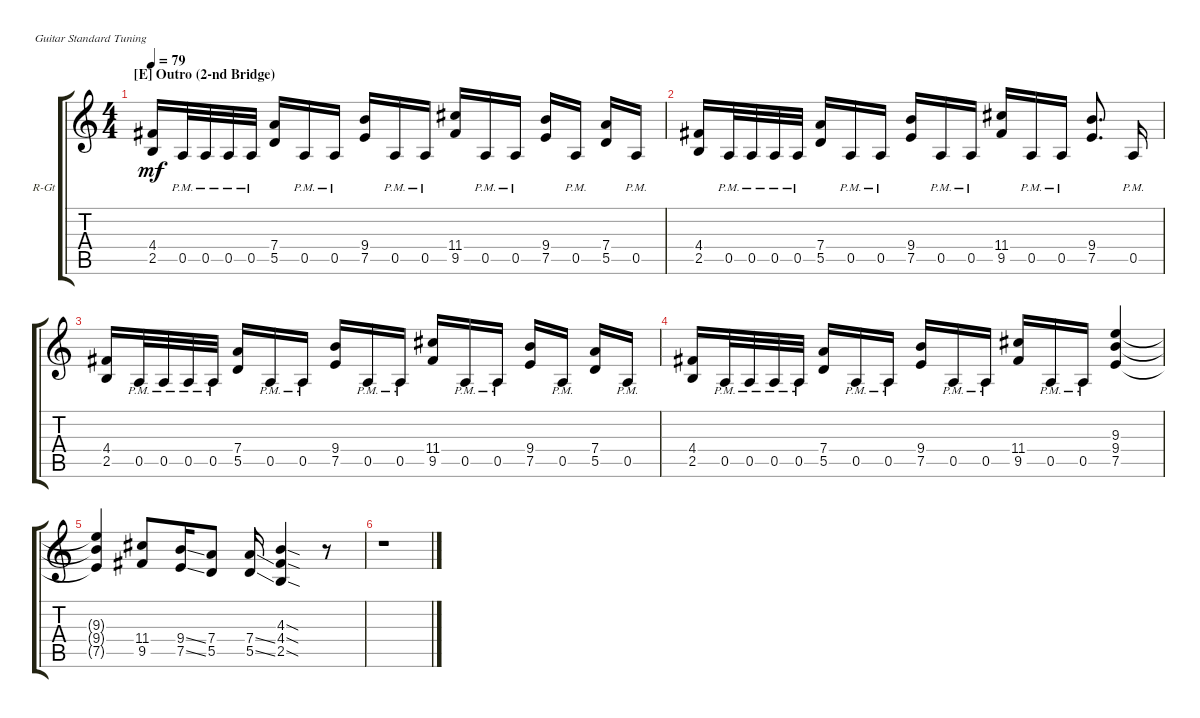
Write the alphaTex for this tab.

\bracketExtendMode groupsimilarinstruments
\firstSystemTrackNameOrientation horizontal
\otherSystemsTrackNameOrientation horizontal
\track ("Rhythm Guitar" "R-Gt") {instrument distortionguitar}
\staff {score tabs}
\tuning (E4 B3 G3 D3 A2 E2)
\ts (4 4)
\section ("E" "Outro (2-nd Bridge)")
\tempo 79
\clef g2
\ks c
(2.5 4.4).16{dy mf} 0.5{pm}.32 0.5{pm}.32 0.5{pm}.32 0.5{pm}.32{beam split} (5.5 7.4).16{beam merge} 0.5{pm}.16{beam merge} 0.5{pm}.16{beam split} (7.5 9.4).16 0.5{pm}.16{beam merge} 0.5{pm}.16{beam split} (9.5 11.4).16 0.5{pm}.16 0.5{pm}.16 (7.5 9.4).16 0.5{pm}.16{beam split} (5.5 7.4).16 0.5{pm}.16 |
(2.5 4.4).16 0.5{pm}.32 0.5{pm}.32 0.5{pm}.32 0.5{pm}.32{beam split} (5.5 7.4).16{beam merge} 0.5{pm}.16{beam merge} 0.5{pm}.16{beam split} (7.5 9.4).16 0.5{pm}.16{beam merge} 0.5{pm}.16{beam split} (9.5 11.4).16 0.5{pm}.16 0.5{pm}.16 (7.5 9.4).8{d beam split} 0.5{pm}.16 |
(2.5 4.4).16 0.5{pm}.32 0.5{pm}.32 0.5{pm}.32 0.5{pm}.32{beam split} (5.5 7.4).16{beam merge} 0.5{pm}.16{beam merge} 0.5{pm}.16{beam split} (7.5 9.4).16 0.5{pm}.16{beam merge} 0.5{pm}.16{beam split} (9.5 11.4).16 0.5{pm}.16 0.5{pm}.16 (7.5 9.4).16 0.5{pm}.16{beam split} (5.5 7.4).16 0.5{pm}.16 |
(2.5 4.4).16 0.5{pm}.32 0.5{pm}.32 0.5{pm}.32 0.5{pm}.32{beam split} (5.5 7.4).16{beam merge} 0.5{pm}.16{beam merge} 0.5{pm}.16{beam split} (7.5 9.4).16 0.5{pm}.16{beam merge} 0.5{pm}.16{beam split} (9.5 11.4).16 0.5{pm}.16 0.5{pm}.16 (7.5 9.4 9.3).4{beam split} |
(7.5{t} 9.4{t} 9.3{t}).4 (9.5 11.4).8 (7.5{ss} 9.4{ss}).16{beam merge} (5.5 7.4).8{beam split} (5.5{ss} 7.4{ss}).16 (2.5{sod} 4.4{sod} 4.3{sod}).4 r.8 |
r.1
